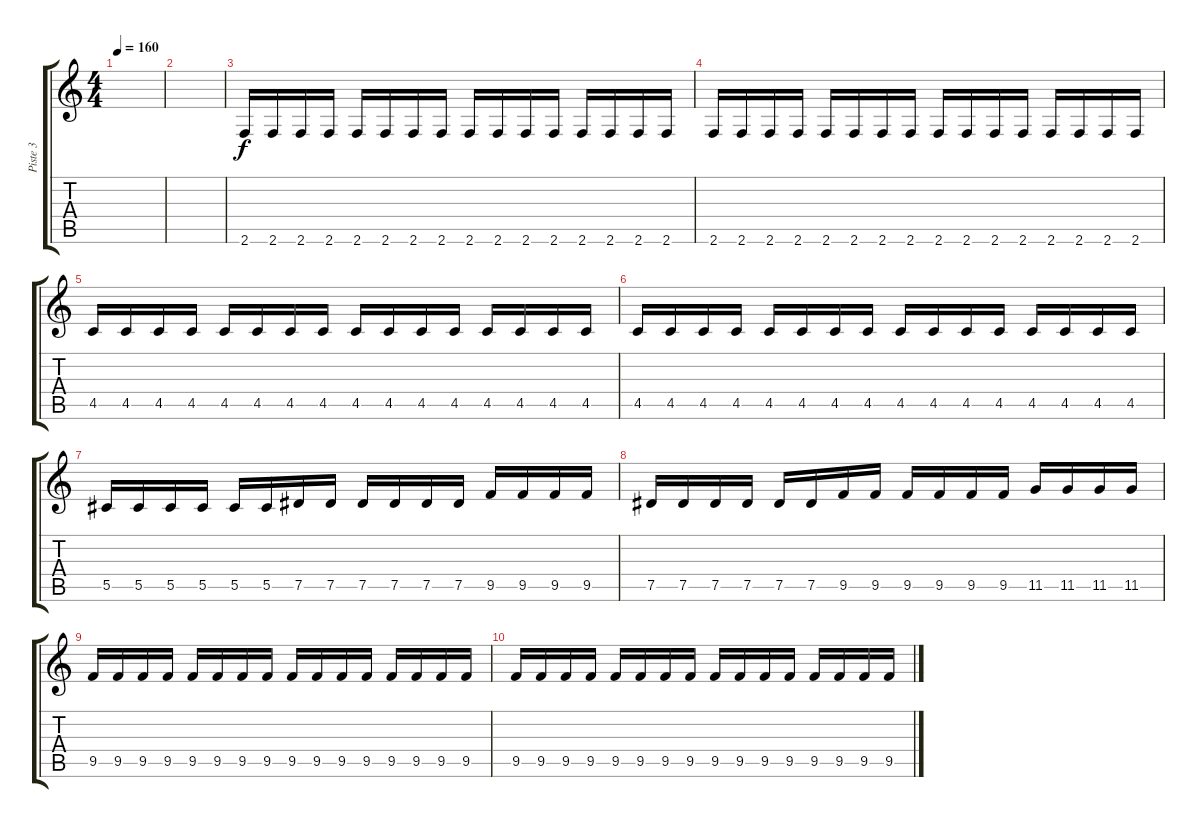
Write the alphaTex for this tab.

\track ("Piste 3" "Piste 3") {instrument distortionguitar}
\staff {score tabs}
\tuning (Eb4 Bb3 Gb3 Db3 Ab2 Eb2) {hide}
\ts (4 4)
\tempo 160
\clef g2
\ks c
|
|
2.6.16 2.6.16 2.6.16 2.6.16 2.6.16 2.6.16 2.6.16 2.6.16 2.6.16 2.6.16 2.6.16 2.6.16 2.6.16 2.6.16 2.6.16 2.6.16 |
2.6.16 2.6.16 2.6.16 2.6.16 2.6.16 2.6.16 2.6.16 2.6.16 2.6.16 2.6.16 2.6.16 2.6.16 2.6.16 2.6.16 2.6.16 2.6.16 |
4.5.16 4.5.16 4.5.16 4.5.16 4.5.16 4.5.16 4.5.16 4.5.16 4.5.16 4.5.16 4.5.16 4.5.16 4.5.16 4.5.16 4.5.16 4.5.16 |
4.5.16 4.5.16 4.5.16 4.5.16 4.5.16 4.5.16 4.5.16 4.5.16 4.5.16 4.5.16 4.5.16 4.5.16 4.5.16 4.5.16 4.5.16 4.5.16 |
5.5.16 5.5.16 5.5.16 5.5.16 5.5.16 5.5.16 7.5.16 7.5.16 7.5.16 7.5.16 7.5.16 7.5.16 9.5.16 9.5.16 9.5.16 9.5.16 |
7.5.16 7.5.16 7.5.16 7.5.16 7.5.16 7.5.16 9.5.16 9.5.16 9.5.16 9.5.16 9.5.16 9.5.16 11.5.16 11.5.16 11.5.16 11.5.16 |
9.5.16 9.5.16 9.5.16 9.5.16 9.5.16 9.5.16 9.5.16 9.5.16 9.5.16 9.5.16 9.5.16 9.5.16 9.5.16 9.5.16 9.5.16 9.5.16 |
9.5.16 9.5.16 9.5.16 9.5.16 9.5.16 9.5.16 9.5.16 9.5.16 9.5.16 9.5.16 9.5.16 9.5.16 9.5.16 9.5.16 9.5.16 9.5.16
